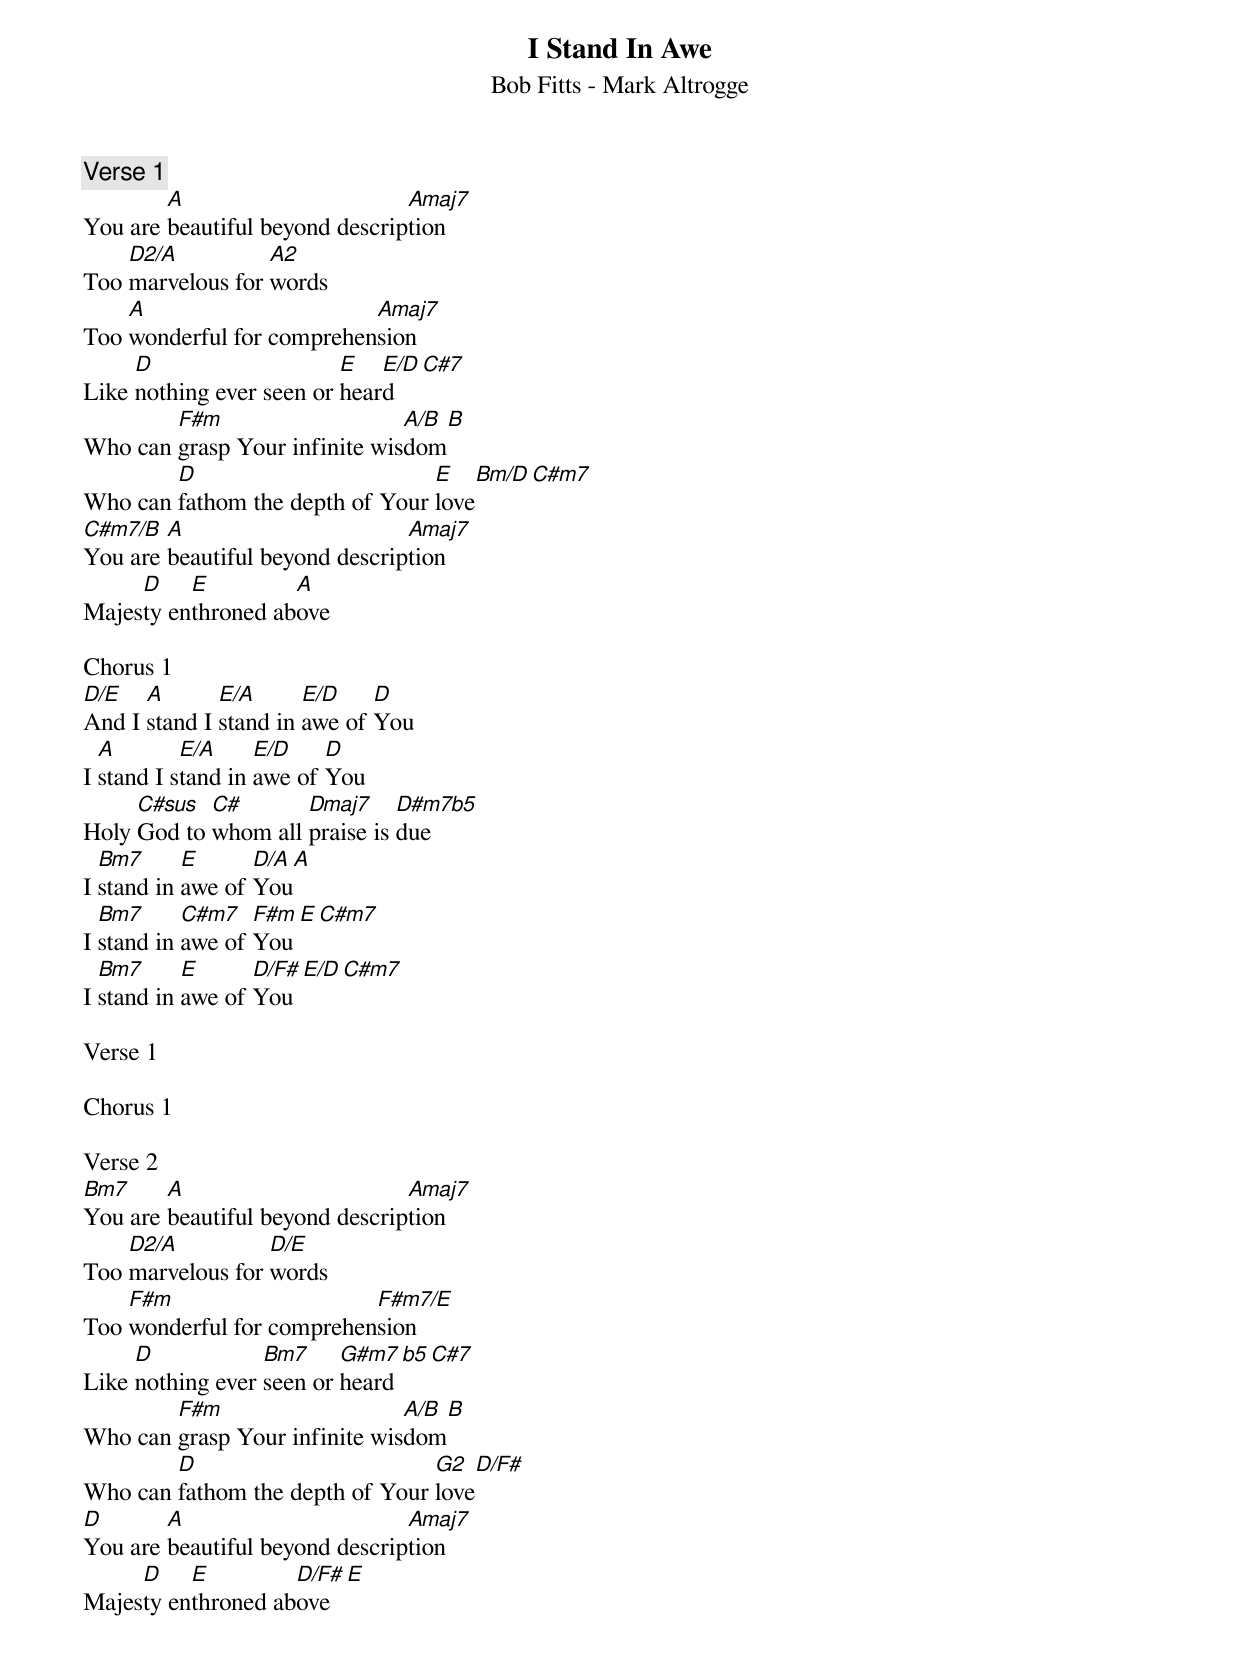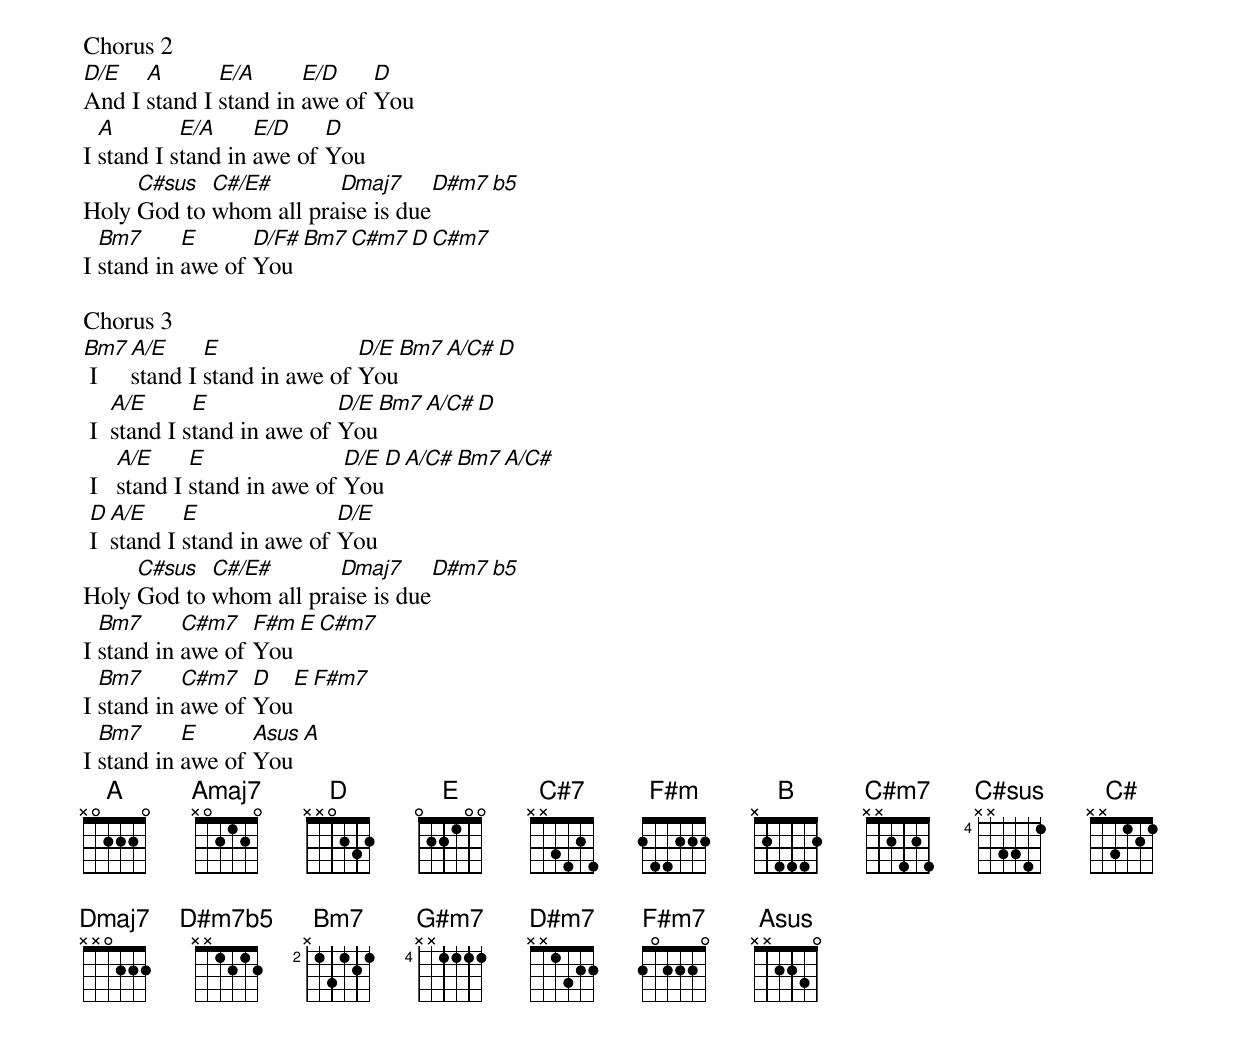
I Stand In Awe
Bob Fitts - Mark Altrogge


Verse 1
        A                       Amaj7
You are beautiful beyond description
    D2/A          A2
Too marvelous for words
    A                      Amaj7
Too wonderful for comprehension
     D                    E   E/D  C#7
Like nothing ever seen or heard
        F#m                    A/B  B
Who can grasp Your infinite wisdom
        D                        E   Bm/D C#m7
Who can fathom the depth of Your love
C#m7/B  A                       Amaj7
You are beautiful beyond description
     D    E         A
Majesty enthroned above

Chorus 1
D/E   A       E/A      E/D    D
And I stand I stand in awe of You
  A        E/A     E/D    D
I stand I stand in awe of You
     C#sus  C#       Dmaj7     D#m7b5
Holy God to whom all praise is due
  Bm7      E      D/A  A
I stand in awe of You
  Bm7      C#m7   F#m E C#m7
I stand in awe of You
  Bm7      E      D/F#  E/D C#m7
I stand in awe of You

Verse 1

Chorus 1

Verse 2
Bm7     A                       Amaj7
You are beautiful beyond description
    D2/A          D/E
Too marvelous for words
    F#m                    F#m7/E
Too wonderful for comprehension
     D            Bm7     G#m7 b5  C#7
Like nothing ever seen or heard
        F#m                    A/B  B
Who can grasp Your infinite wisdom
        D                        G2  D/F#
Who can fathom the depth of Your love
D       A                       Amaj7
You are beautiful beyond description
     D    E         D/F#  E
Majesty enthroned above

Chorus 2
D/E   A       E/A      E/D    D
And I stand I stand in awe of You
  A        E/A     E/D    D
I stand I stand in awe of You
     C#sus  C#/E#       Dmaj7     D#m7 b5
Holy God to whom all praise is due
  Bm7      E      D/F#    Bm7 C#m7 D C#m7
I stand in awe of You

Chorus 3
Bm7 A/E     E               D/E  Bm7 A/C# D
 I  stand I stand in awe of You
    A/E      E              D/E  Bm7 A/C# D
 I  stand I stand in awe of You
     A/E     E               D/E  D A/C# Bm7 A/C#
 I   stand I stand in awe of You
 D A/E     E               D/E
 I stand I stand in awe of You
     C#sus  C#/E#       Dmaj7     D#m7 b5
Holy God to whom all praise is due
  Bm7      C#m7   F#m E C#m7
I stand in awe of You
  Bm7      C#m7   D  E F#m7
I stand in awe of You
  Bm7      E      Asus A
I stand in awe of You
